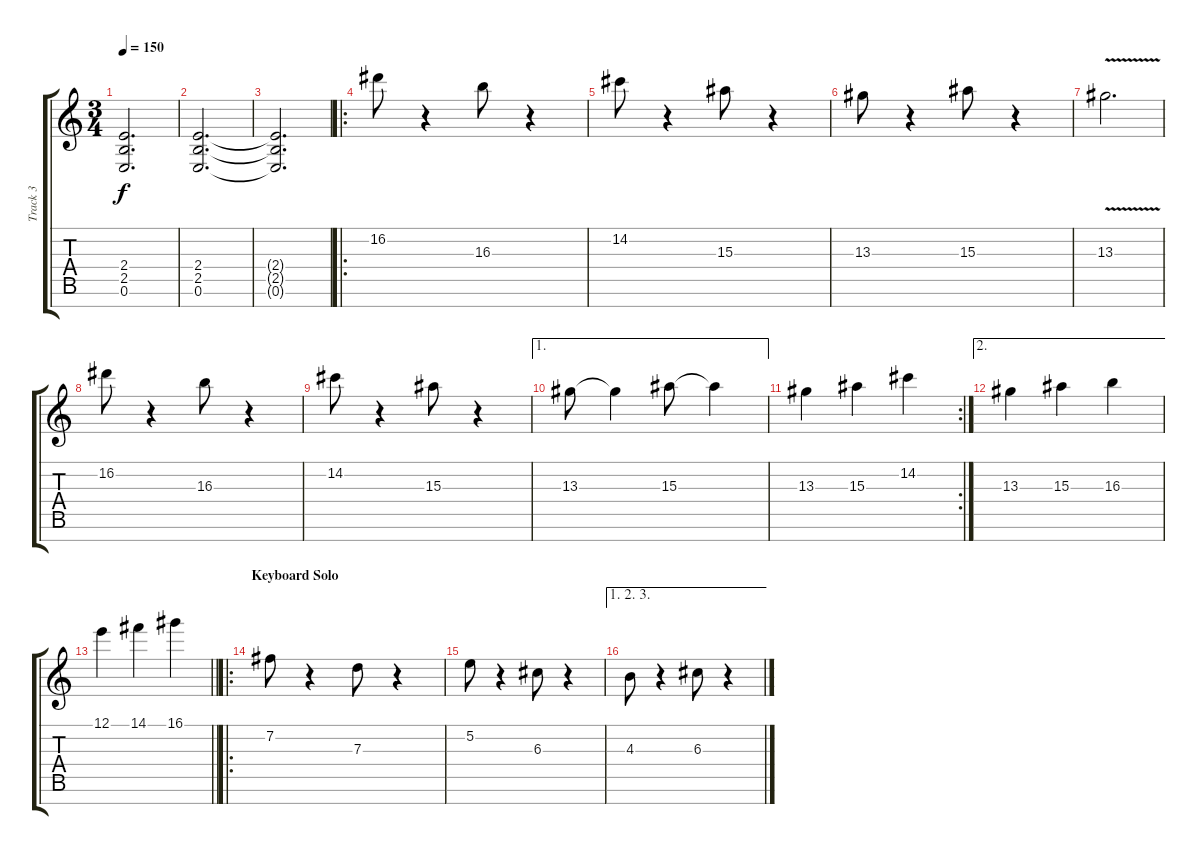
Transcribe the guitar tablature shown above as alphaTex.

\track ("Track 3" "Track 3") {instrument distortionguitar}
\staff {score tabs}
\tuning (E4 B3 G3 D3 A2 E2 B1) {hide}
\ts (3 4)
\tempo 150
\clef g2
\ks c
(2.4{t} 2.5{t} 0.6{t}).2{d dy f} |
(2.4 2.5 0.6).2{d} |
(2.4{t} 2.5{t} 0.6{t}).2{d} |
\ro
16.2.8 r.4 16.3.8 r.4 |
14.2.8 r.4 15.3.8 r.4 |
13.3.8 r.4 15.3.8 r.4 |
13.3{v}.2{d} |
16.2.8 r.4 16.3.8 r.4 |
14.2.8 r.4 15.3.8 r.4 |
\ae 1
13.3.8 13.3{t}.4 15.3.8 15.3{t}.4 |
\rc 2
13.3.4 15.3.4 14.2.4 |
\ae 2
13.3.4 15.3.4 16.3.4 |
\barLineRight lightlight
12.1.4 14.1.4 16.1.4 |
\ro
\section ("" "Keyboard Solo")
7.2.8 r.4 7.3.8 r.4 |
5.2.8 r.4 6.3.8 r.4 |
\ae (1 2 3)
4.3.8 r.4 6.3.8 r.4
